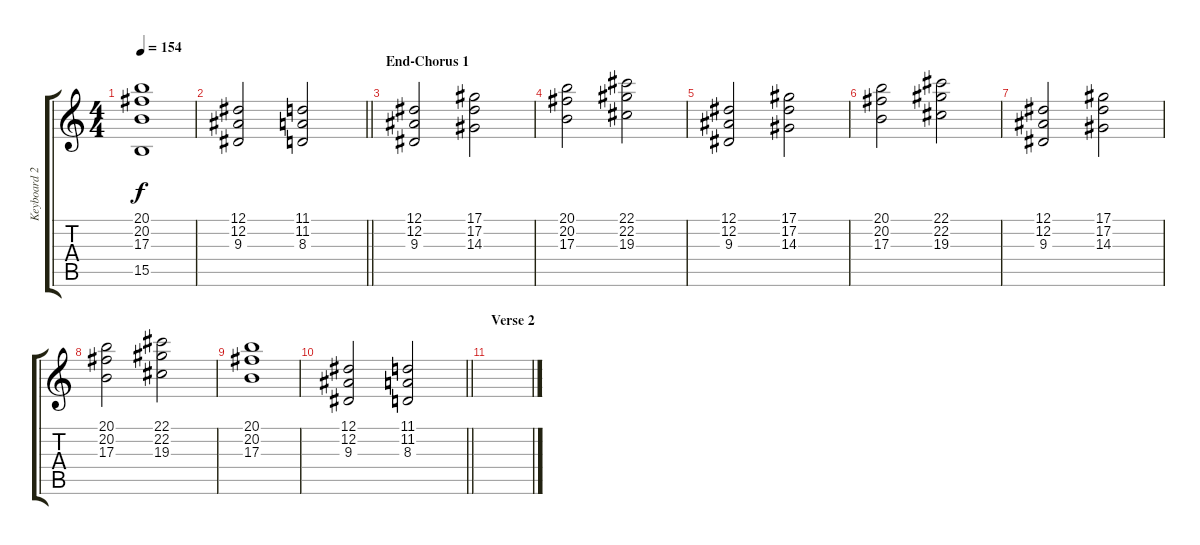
\track ("Keyboard 2" "Keyboard 2") {instrument lead2sawtooth}
\staff {score tabs}
\tuning (Eb4 Bb3 Gb3 Db3 Ab2 Db2) {hide}
\ts (4 4)
\tempo 154
\clef g2
\ks c
(20.1 20.2 17.3 15.5).1{dy f} |
\barLineRight lightlight
(12.1 12.2 9.3).2 (11.1 11.2 8.3).2 |
\section ("" "End-Chorus 1")
(12.1 12.2 9.3).2{volume 7} (17.1 17.2 14.3).2 |
(20.1 20.2 17.3).2 (22.1 22.2 19.3).2 |
(12.1 12.2 9.3).2 (17.1 17.2 14.3).2 |
(20.1 20.2 17.3).2 (22.1 22.2 19.3).2 |
(12.1 12.2 9.3).2 (17.1 17.2 14.3).2 |
(20.1 20.2 17.3).2 (22.1 22.2 19.3).2 |
(20.1 20.2 17.3).1 |
\barLineRight lightlight
(12.1 12.2 9.3).2 (11.1 11.2 8.3).2 |
\section ("" "Verse 2")
